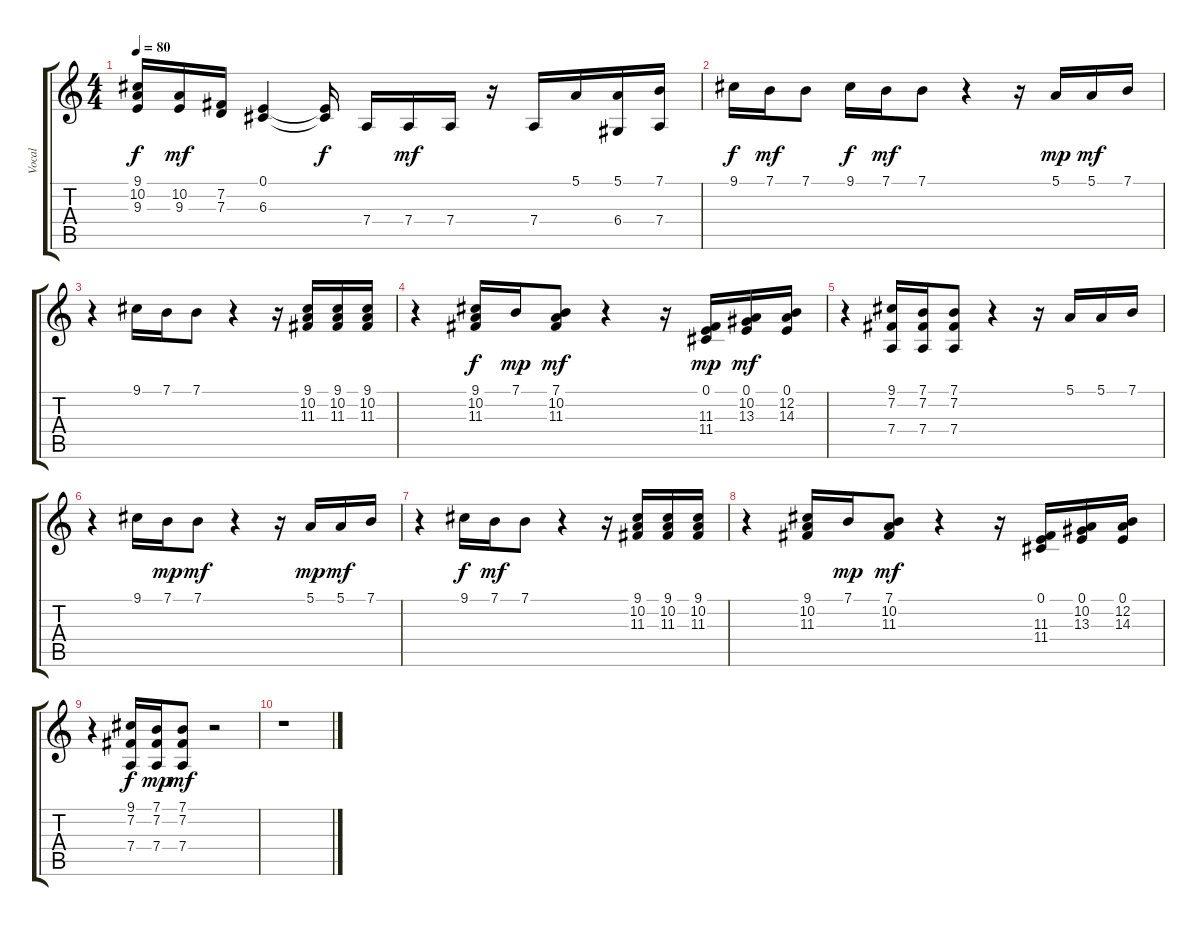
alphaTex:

\track ("Vocal" "Vocal") {instrument voiceoohs}
\staff {score tabs}
\tuning (E4 B3 G3 D3 A2 E2) {hide}
\ts (4 4)
\tempo 80
\clef g2
\ks c
(9.1{t} 10.2{t} 9.3{t}).16{dy f} (10.2 9.3).16{dy mf} (7.2 7.3).16 (0.1 6.3).4 (0.1{t} 6.3{t}).16{dy f} 7.4.16 7.4.16{dy mf} 7.4.16 r.16 7.4.16 5.1.16 (5.1 6.4).16 (7.1 7.4).16 |
9.1.16{dy f} 7.1.16{dy mf} 7.1.8 9.1.16{dy f} 7.1.16{dy mf} 7.1.8 r.4 r.16 5.1.16{dy mp} 5.1.16{dy mf} 7.1.16 |
r.4 9.1.16 7.1.16 7.1.8 r.4 r.16 (9.1 10.2 11.3).16 (9.1 10.2 11.3).16 (9.1 10.2 11.3).16 |
r.4 (9.1 10.2 11.3).16{dy f} 7.1.16{dy mp} (7.1 10.2 11.3).8{dy mf} r.4 r.16 (0.1 11.3 11.4).16{dy mp} (0.1 10.2 13.3).16{dy mf} (0.1 12.2 14.3).16 |
r.4 (9.1 7.2 7.4).16 (7.1 7.2 7.4).16 (7.1 7.2 7.4).8 r.4 r.16 5.1.16 5.1.16 7.1.16 |
r.4 9.1.16 7.1.16{dy mp} 7.1.8{dy mf} r.4 r.16 5.1.16{dy mp} 5.1.16{dy mf} 7.1.16 |
r.4 9.1.16{dy f} 7.1.16{dy mf} 7.1.8 r.4 r.16 (9.1 10.2 11.3).16 (9.1 10.2 11.3).16 (9.1 10.2 11.3).16 |
r.4 (9.1 10.2 11.3).16 7.1.16{dy mp} (7.1 10.2 11.3).8{dy mf} r.4 r.16 (0.1 11.3 11.4).16 (0.1 10.2 13.3).16 (0.1 12.2 14.3).16 |
r.4 (9.1 7.2 7.4).16{dy f} (7.1 7.2 7.4).16{dy mp} (7.1 7.2 7.4).8{dy mf} r.2 |
r.1
